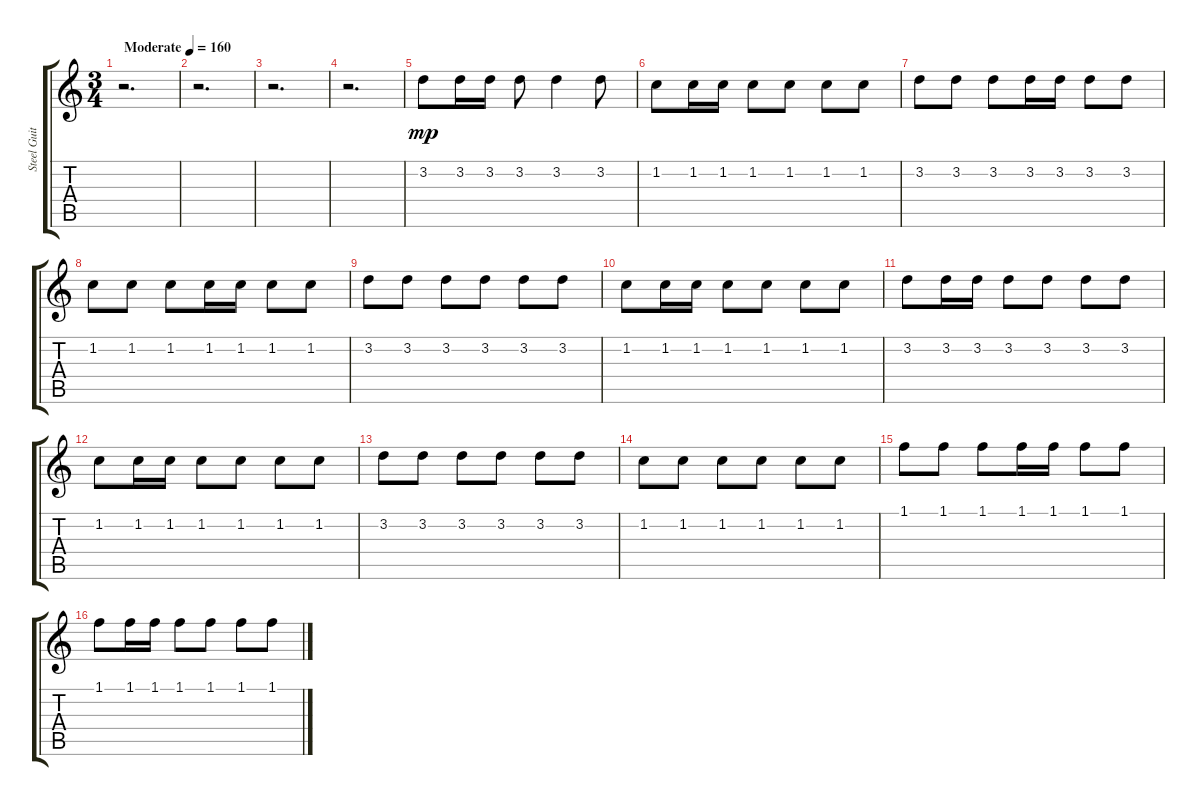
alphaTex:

\track ("Steel Guitar Low" "Steel Guit") {instrument acousticguitarsteel}
\staff {score tabs}
\tuning (E4 B3 G3 D3 A2 E2) {hide}
\ts (3 4)
\tempo (160 "Moderate")
\clef g2
\ks c
r.2{d dy mp instrument acousticguitarsteel} |
r.2{d} |
r.2{d} |
r.2{d} |
3.2.8 3.2.16 3.2.16 3.2.8 3.2.4 3.2.8 |
1.2.8 1.2.16 1.2.16 1.2.8 1.2.8 1.2.8 1.2.8 |
3.2.8 3.2.8 3.2.8 3.2.16 3.2.16 3.2.8 3.2.8 |
1.2.8 1.2.8 1.2.8 1.2.16 1.2.16 1.2.8 1.2.8 |
3.2.8 3.2.8 3.2.8 3.2.8 3.2.8 3.2.8 |
1.2.8 1.2.16 1.2.16 1.2.8 1.2.8 1.2.8 1.2.8 |
3.2.8 3.2.16 3.2.16 3.2.8 3.2.8 3.2.8 3.2.8 |
1.2.8 1.2.16 1.2.16 1.2.8 1.2.8 1.2.8 1.2.8 |
3.2.8 3.2.8 3.2.8 3.2.8 3.2.8 3.2.8 |
1.2.8 1.2.8 1.2.8 1.2.8 1.2.8 1.2.8 |
1.1.8 1.1.8 1.1.8 1.1.16 1.1.16 1.1.8 1.1.8 |
1.1.8 1.1.16 1.1.16 1.1.8 1.1.8 1.1.8 1.1.8
